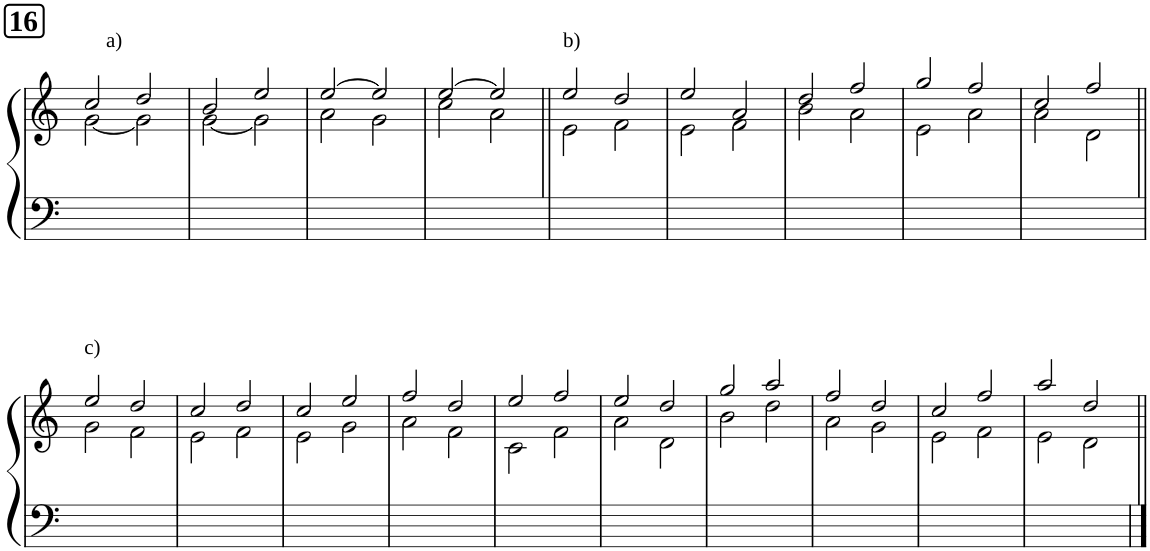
**kern	**kern
*part1	*part1
*staff2	*staff1
*I"Piano	*
*I'Pno	*
*clefF4	*clefG2
*k[]	*k[]
*M2/2	*M2/2
!!LO:REH:place=s1:a:B:cj:fs=14:t=16
=1	=1
*	*^
!	!LO:TX:a:t=a)	!
1ryy	[2g\	2cc/
.	2g\]	2dd/
=2	=2	=2
1ryy	[2g\	2b/
.	2g\]	2ee/
=3	=3	=3
1ryy	2a\	[2ee/
.	2g\	2ee/]
=4	=4	=4
1ryy	2cc\	[2ee/
.	2a\	2ee/]
=5||	=5||	=5||
!	!LO:TX:a:t=b)	!
1ryy	2ee/	2e\
.	2dd/	2f\
=6	=6	=6
1ryy	2ee/	2e\
.	2a/	2f\
=7	=7	=7
1ryy	2dd/	2b\
.	2ff/	2a\
=8	=8	=8
1ryy	2gg/	2e\
.	2ff/	2a\
=9	=9	=9
1ryy	2cc/	2a\
.	2ff/	2d\
!!LO:LB:g=z	!!
=10||	=10||	=10||
!	!LO:TX:a:t=c)	!
1ryy	2ee/	2g\
.	2dd/	2f\
=11	=11	=11
1ryy	2cc/	2e\
.	2dd/	2f\
=12	=12	=12
1ryy	2cc/	2e\
.	2ee/	2g\
=13	=13	=13
1ryy	2ff/	2a\
.	2dd/	2f\
=14	=14	=14
1ryy	2ee/	2c\
.	2ff/	2f\
=15	=15	=15
1ryy	2ee/	2a\
.	2dd/	2d\
=16	=16	=16
1ryy	2gg/	2b\
.	2aa/	2dd\
=17	=17	=17
1ryy	2ff/	2a\
.	2dd/	2g\
=18	=18	=18
1ryy	2cc/	2e\
.	2ff/	2f\
=19	=19	=19
1ryy	2aa/	2e\
.	2dd/	2d\
*	*v	*v
=||	=||
*-	*-
